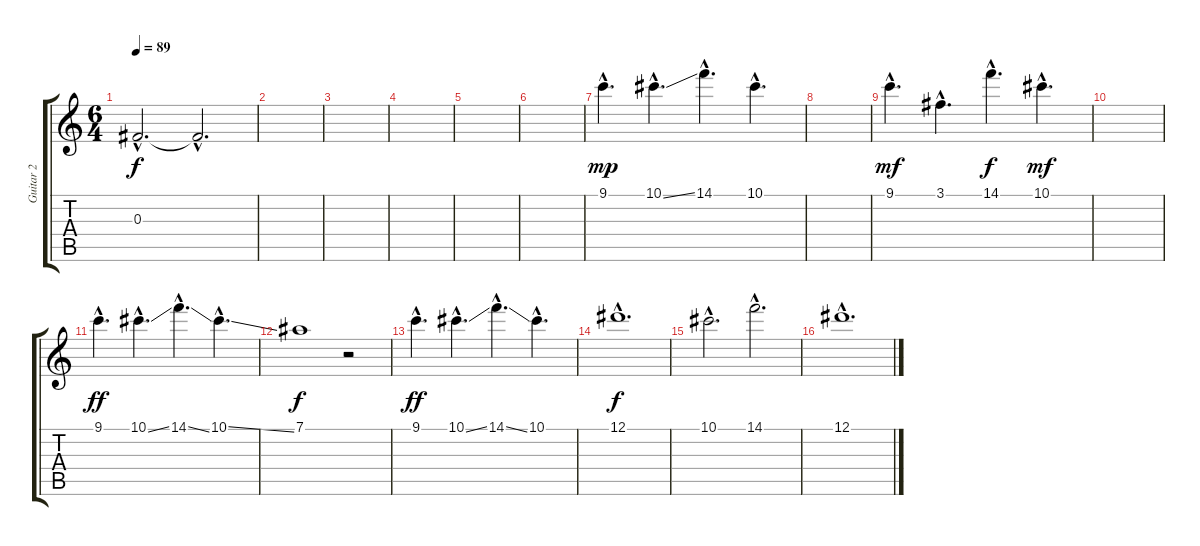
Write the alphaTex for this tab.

\track ("Guitar 2" "Guitar 2") {instrument overdrivenguitar}
\staff {score tabs}
\tuning (Eb4 Bb3 Gb3 Db3 Ab2 Eb2) {hide}
\ts (6 4)
\tempo 89
\clef g2
\ks c
0.3{hac}.2{d dy f} 0.3{hac t}.2{d} |
|
|
|
|
|
9.1{hac}.4{d dy mp instrument pad4choir} 10.1{ss hac}.4{d} 14.1{hac}.4{d} 10.1{hac}.4{d} |
|
9.1{hac}.4{d dy mf instrument pad4choir} 3.1{hac}.4{d} 14.1{hac}.4{d dy f} 10.1{hac}.4{d dy mf} |
|
9.1{hac}.4{d dy ff instrument pad4choir} 10.1{ss hac}.4{d} 14.1{ss hac}.4{d} 10.1{ss hac}.4{d} |
7.1.1{dy f volume 0} r.2 |
9.1{hac}.4{d dy ff volume 9 instrument pad4choir} 10.1{ss hac}.4{d} 14.1{ss hac}.4{d} 10.1{hac}.4{d} |
12.1{hac}.1{d dy f volume 7 instrument pad4choir} |
10.1{hac}.2{d volume 8 instrument pad4choir} 14.1{hac}.2{d} |
12.1{hac}.1{d instrument pad4choir}
